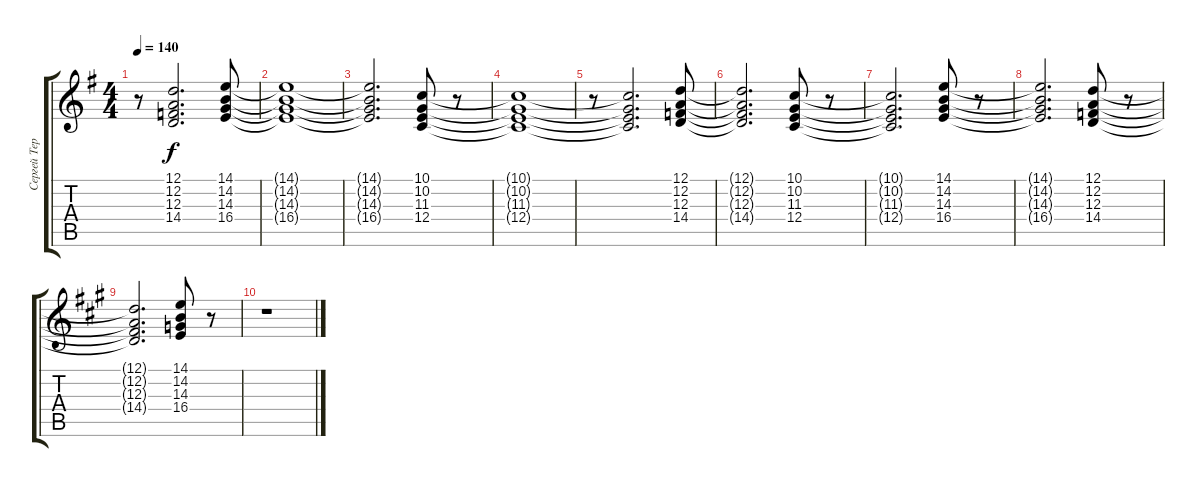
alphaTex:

\track ("Сергей Терентьев" "Сергей Тер") {instrument synthstrings1}
\staff {score tabs}
\tuning (D4 A3 F3 C3 G2 D2) {hide}
\ts (4 4)
\tempo 140
\clef g2
\ks g
r.8{dy f} (12.1{t} 12.2{t} 12.3{t} 14.4{t}).2{d} (14.1 14.2 14.3 16.4).8 |
(14.1{t} 14.2{t} 14.3{t} 16.4{t}).1 |
(14.1{t} 14.2{t} 14.3{t} 16.4{t}).2{d} (10.1 10.2 11.3 12.4).8 r.8 |
(10.1{t} 10.2{t} 11.3{t} 12.4{t}).1 |
r.8 (10.1{t} 10.2{t} 11.3{t} 12.4{t}).2{d} (12.1 12.2 12.3 14.4).8 |
(12.1{t} 12.2{t} 12.3{t} 14.4{t}).2{d} (10.1 10.2 11.3 12.4).8 r.8 |
(10.1{t} 10.2{t} 11.3{t} 12.4{t}).2{d} (14.1 14.2 14.3 16.4).8 r.8 |
(14.1{t} 14.2{t} 14.3{t} 16.4{t}).2{d} (12.1 12.2 12.3 14.4).8 r.8 |
\ks a
(12.1{t} 12.2{t} 12.3{t} 14.4{t}).2{d} (14.1 14.2 14.3 16.4).8 r.8 |
r.1
